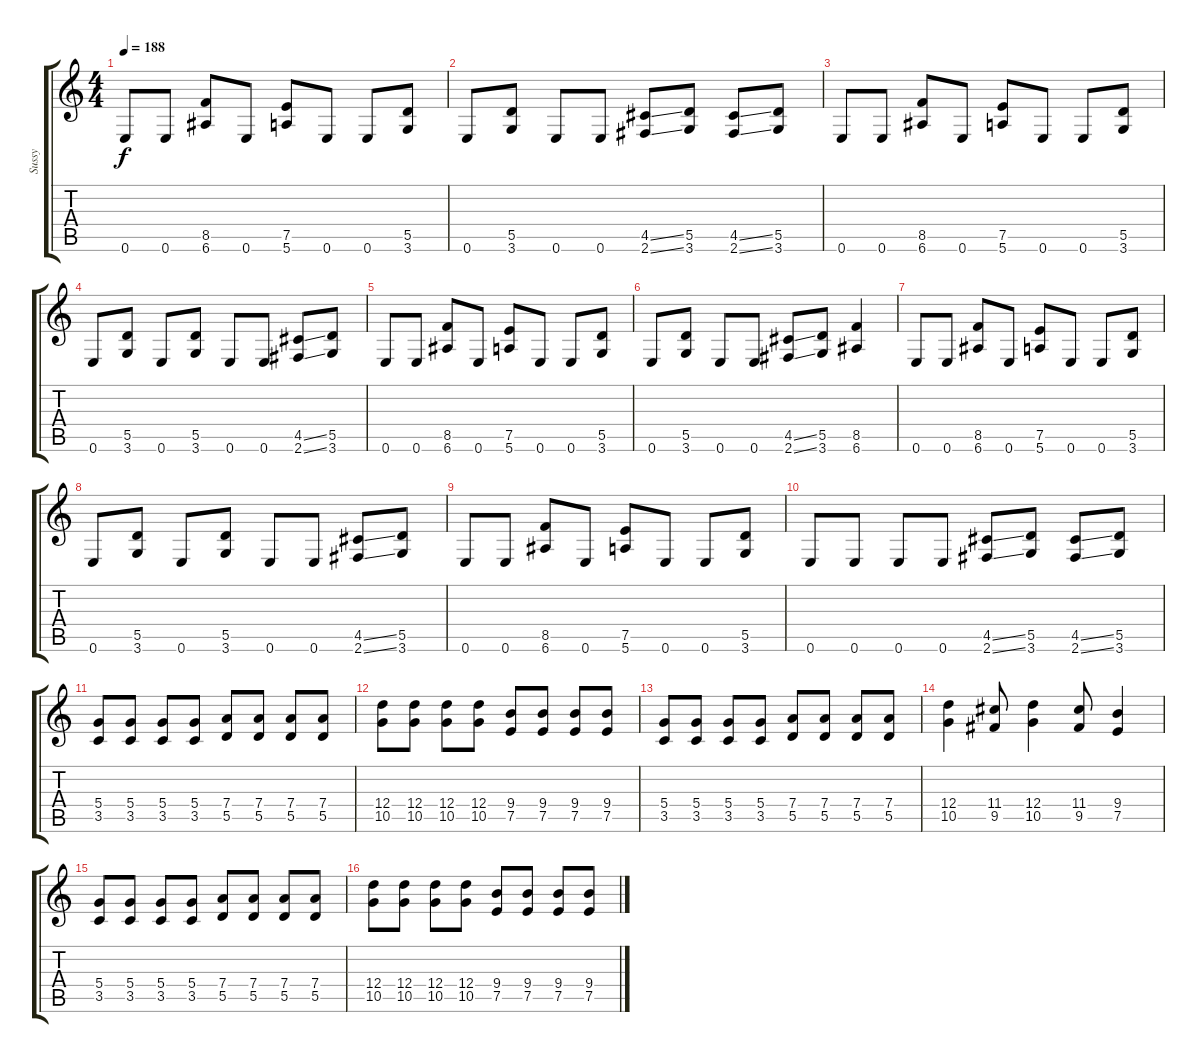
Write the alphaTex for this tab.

\track ("Sussy" "Sussy") {instrument overdrivenguitar}
\staff {score tabs}
\tuning (E4 B3 G3 D3 A2 E2) {hide}
\ts (4 4)
\tempo 188
\clef g2
\ks c
0.6.8{dy f} 0.6.8 (8.5 6.6).8 0.6.8 (7.5 5.6).8 0.6.8 0.6.8 (5.5 3.6).8 |
0.6.8 (5.5 3.6).8 0.6.8 0.6.8 (4.5{ss} 2.6{ss}).8 (5.5 3.6).8 (4.5{ss} 2.6{ss}).8 (5.5 3.6).8 |
0.6.8 0.6.8 (8.5 6.6).8 0.6.8 (7.5 5.6).8 0.6.8 0.6.8 (5.5 3.6).8 |
0.6.8 (5.5 3.6).8 0.6.8 (5.5 3.6).8 0.6.8 0.6.8 (4.5{ss} 2.6{ss}).8 (5.5 3.6).8 |
0.6.8 0.6.8 (8.5 6.6).8 0.6.8 (7.5 5.6).8 0.6.8 0.6.8 (5.5 3.6).8 |
0.6.8 (5.5 3.6).8 0.6.8 0.6.8 (4.5{ss} 2.6{ss}).8 (5.5 3.6).8 (8.5 6.6).4 |
0.6.8 0.6.8 (8.5 6.6).8 0.6.8 (7.5 5.6).8 0.6.8 0.6.8 (5.5 3.6).8 |
0.6.8 (5.5 3.6).8 0.6.8 (5.5 3.6).8 0.6.8 0.6.8 (4.5{ss} 2.6{ss}).8 (5.5 3.6).8 |
0.6.8 0.6.8 (8.5 6.6).8 0.6.8 (7.5 5.6).8 0.6.8 0.6.8 (5.5 3.6).8 |
0.6.8 0.6.8 0.6.8 0.6.8 (4.5{ss} 2.6{ss}).8 (5.5 3.6).8 (4.5{ss} 2.6{ss}).8 (5.5 3.6).8 |
(5.4 3.5).8 (5.4 3.5).8 (5.4 3.5).8 (5.4 3.5).8 (7.4 5.5).8 (7.4 5.5).8 (7.4 5.5).8 (7.4 5.5).8 |
(12.4 10.5).8 (12.4 10.5).8 (12.4 10.5).8 (12.4 10.5).8 (9.4 7.5).8 (9.4 7.5).8 (9.4 7.5).8 (9.4 7.5).8 |
(5.4 3.5).8 (5.4 3.5).8 (5.4 3.5).8 (5.4 3.5).8 (7.4 5.5).8 (7.4 5.5).8 (7.4 5.5).8 (7.4 5.5).8 |
(12.4 10.5).4 (11.4 9.5).8 (12.4 10.5).4 (11.4 9.5).8 (9.4 7.5).4 |
(5.4 3.5).8 (5.4 3.5).8 (5.4 3.5).8 (5.4 3.5).8 (7.4 5.5).8 (7.4 5.5).8 (7.4 5.5).8 (7.4 5.5).8 |
(12.4 10.5).8 (12.4 10.5).8 (12.4 10.5).8 (12.4 10.5).8 (9.4 7.5).8 (9.4 7.5).8 (9.4 7.5).8 (9.4 7.5).8
